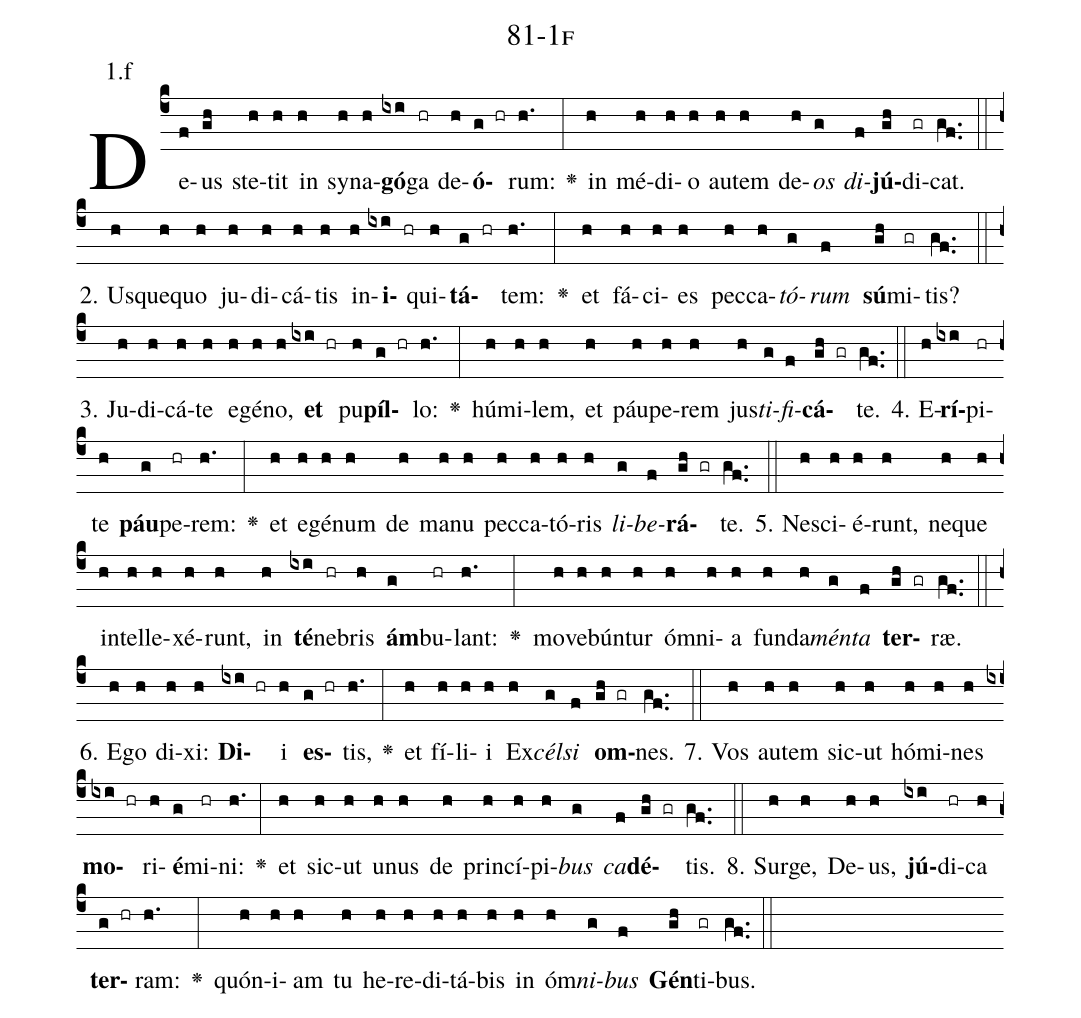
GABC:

name: 81-1f;
annotation: 1.f;
%%
(c4)De(f)us(gh) ste(h)tit(h) in(h) sy(h)na(h)<b>gó</b>(ixi)ga(hr) de(h)<b>ó</b>(g hr)rum:(h.) <v>\greheightstar</v>(:) in(h) mé(h)di(h)o(h) au(h)tem(h) de(h)<i>os</i>(g) <i>di</i>(f)<b>jú</b>(gh)di(gr)cat.(gf..) (::)
2. Us(h)que(h)quo(h) ju(h)di(h)cá(h)tis(h) in(h)<b>i</b>(ixi hr)qui(h)<b>tá</b>(g hr)tem:(h.) <v>\greheightstar</v>(:) et(h) fá(h)ci(h)es(h) pec(h)ca(h)<i>tó</i>(g)<i>rum</i>(f) <b>sú</b>(gh)mi(gr)tis?(gf..) (::)
3. Ju(h)di(h)cá(h)te(h) e(h)gé(h)no,(h) <b>et</b>(ixi hr) pu(h)<b>píl</b>(g hr)lo:(h.) <v>\greheightstar</v>(:) hú(h)mi(h)lem,(h) et(h) páu(h)pe(h)rem(h) jus(h)<i>ti</i>(g)<i>fi</i>(f)<b>cá</b>(gh gr)te.(gf..) (::)
4. E(h)<b>rí</b>(ixi)pi(hr)te(h) <b>páu</b>(g)pe(hr)rem:(h.) <v>\greheightstar</v>(:) et(h) e(h)gé(h)num(h) de(h) ma(h)nu(h) pec(h)ca(h)tó(h)ris(h) <i>li</i>(g)<i>be</i>(f)<b>rá</b>(gh gr)te.(gf..) (::)
5. Ne(h)sci(h)é(h)runt,(h) ne(h)que(h) in(h)tel(h)le(h)xé(h)runt,(h) in(h) <b>té</b>(ixi)ne(hr)bris(h) <b>ám</b>(g)bu(hr)lant:(h.) <v>\greheightstar</v>(:) mo(h)ve(h)bún(h)tur(h) óm(h)ni(h)a(h) fun(h)da(h)<i>mén</i>(g)<i>ta</i>(f) <b>ter</b>(gh gr)ræ.(gf..) (::)
6. E(h)go(h) di(h)xi:(h) <b>Di</b>(ixi hr)i(h) <b>es</b>(g hr)tis,(h.) <v>\greheightstar</v>(:) et(h) fí(h)li(h)i(h) Ex(h)<i>cél</i>(g)<i>si</i>(f) <b>om</b>(gh gr)nes.(gf..) (::)
7. Vos(h) au(h)tem(h) sic(h)ut(h) hó(h)mi(h)nes(h) <b>mo</b>(ixi hr)ri(h)<b>é</b>(g)mi(hr)ni:(h.) <v>\greheightstar</v>(:) et(h) sic(h)ut(h) u(h)nus(h) de(h) prin(h)cí(h)pi(h)<i>bus</i>(g) <i>ca</i>(f)<b>dé</b>(gh gr)tis.(gf..) (::)
8. Sur(h)ge,(h) De(h)us,(h) <b>jú</b>(ixi)di(hr)ca(h) <b>ter</b>(g hr)ram:(h.) <v>\greheightstar</v>(:) quón(h)i(h)am(h) tu(h) he(h)re(h)di(h)tá(h)bis(h) in(h) óm(h)<i>ni</i>(g)<i>bus</i>(f) <b>Gén</b>(gh)ti(gr)bus.(gf..) (::)
